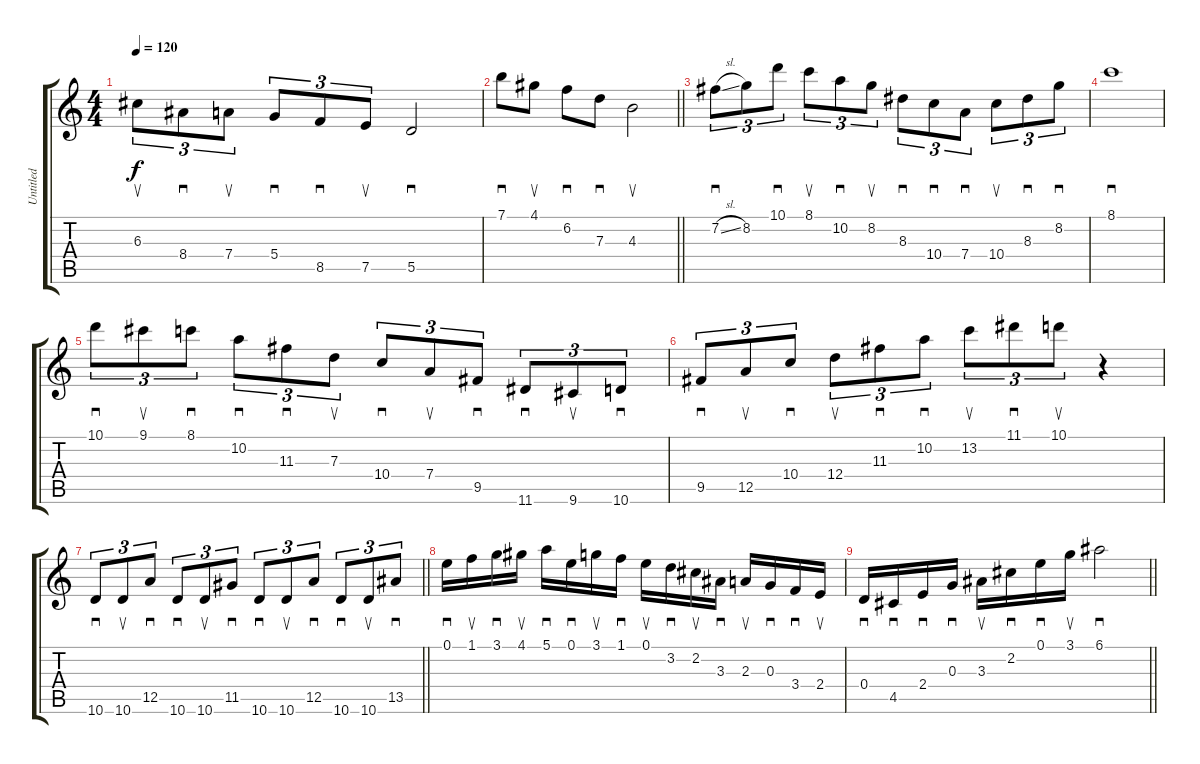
\track ("Untitled" "Untitled") {instrument acousticguitarnylon}
\staff {score tabs}
\tuning (E4 B3 G3 D3 A2 E2) {hide}
\ts (4 4)
\tempo 120
\clef g2
\ks c
6.3.8{su tu (3 2) dy f} 8.4.8{sd tu (3 2)} 7.4.8{su tu (3 2)} 5.4.8{sd tu (3 2)} 8.5.8{sd tu (3 2)} 7.5.8{su tu (3 2)} 5.5.2{sd} |
\barLineRight lightlight
7.1.8{sd} 4.1.8{su} 6.2.8{sd} 7.3.8{sd} 4.3.2{su} |
7.2{sl}.8{sd tu (3 2)} 8.2.8{tu (3 2)} 10.1.8{sd tu (3 2)} 8.1.8{su tu (3 2)} 10.2.8{sd tu (3 2)} 8.2.8{su tu (3 2)} 8.3.8{sd tu (3 2)} 10.4.8{sd tu (3 2)} 7.4.8{sd tu (3 2)} 10.4.8{su tu (3 2)} 8.3.8{sd tu (3 2)} 8.2.8{sd tu (3 2)} |
8.1.1{sd} |
10.1.8{sd tu (3 2)} 9.1.8{su tu (3 2)} 8.1.8{sd tu (3 2)} 10.2.8{sd tu (3 2)} 11.3.8{sd tu (3 2)} 7.3.8{su tu (3 2)} 10.4.8{sd tu (3 2)} 7.4.8{su tu (3 2)} 9.5.8{sd tu (3 2)} 11.6.8{sd tu (3 2)} 9.6.8{su tu (3 2)} 10.6.8{sd tu (3 2)} |
9.5.8{sd tu (3 2)} 12.5.8{su tu (3 2)} 10.4.8{sd tu (3 2)} 12.4.8{su tu (3 2)} 11.3.8{sd tu (3 2)} 10.2.8{sd tu (3 2)} 13.2.8{su tu (3 2)} 11.1.8{sd tu (3 2)} 10.1.8{su tu (3 2)} r.4 |
\barLineRight lightlight
10.6.8{sd tu (3 2)} 10.6.8{su tu (3 2)} 12.5.8{sd tu (3 2)} 10.6.8{sd tu (3 2)} 10.6.8{su tu (3 2)} 11.5.8{sd tu (3 2)} 10.6.8{sd tu (3 2)} 10.6.8{su tu (3 2)} 12.5.8{sd tu (3 2)} 10.6.8{sd tu (3 2)} 10.6.8{su tu (3 2)} 13.5.8{sd tu (3 2)} |
0.1.16{sd} 1.1.16{su} 3.1.16{sd} 4.1.16{su} 5.1.16{sd} 0.1.16{sd} 3.1.16{su} 1.1.16{sd} 0.1.16{su} 3.2.16{sd} 2.2.16{su} 3.3.16{sd} 2.3.16{su} 0.3.16{sd} 3.4.16{sd} 2.4.16{su} |
\barLineRight lightlight
0.4.16{sd} 4.5.16{sd} 2.4.16{sd} 0.3.16{sd} 3.3.16{su} 2.2.16{sd} 0.1.16{sd} 3.1.16{su} 6.1.2{sd}
